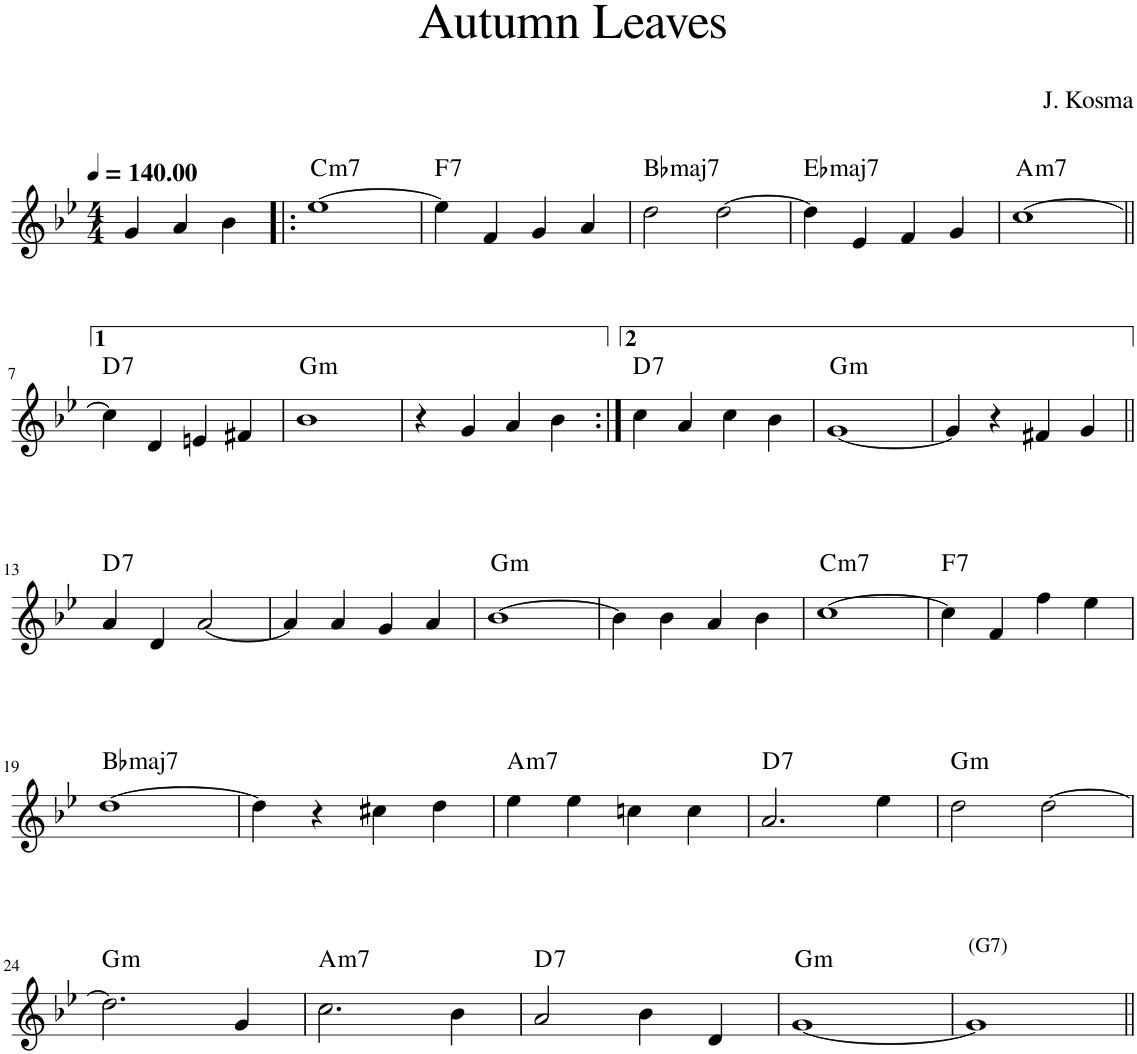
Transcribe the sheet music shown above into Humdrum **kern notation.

**kern	**harte
*part1	*part1
*staff1	*
*I"Piano	*
*I'Pno	*
*clefG2	*
*k[b-e-]	*
*B-:	*
*M4/4	*
*MM140	*
=1	=1
4g/	.
4a/	.
4b-\	.
=2!|:	=2!|:
!	!LO:H:kt=m7
[1ee-	C:min7
=3	=3
!	!LO:H:kt=7
4ee-\]	F:7
4f/	.
4g/	.
4a/	.
=4	=4
!	!LO:H:kt=maj7
2dd\	Bb:maj7
[2dd\	.
=5	=5
!	!LO:H:kt=maj7
4dd\]	Eb:maj7
4e-/	.
4f/	.
4g/	.
=6	=6
!	!LO:H:kt=m7
[1cc	A:min7
!!LO:LB:g=z
=7||	=7||
!	!LO:H:kt=7
4cc\]	D:7
4d/	.
4en/	.
4f#X/	.
=8	=8
!	!LO:H:kt=m
1b-	G:min
=9	=9
4r	.
4g/	.
4a/	.
4b-\	.
=10:|!	=10:|!
!	!LO:H:kt=7
4cc\	D:7
4a/	.
4cc\	.
4b-\	.
=11	=11
!	!LO:H:kt=m
[1g	G:min
=12	=12
4g/]	.
4r	.
4f#X/	.
4g/	.
!!LO:LB:g=z
=13||	=13||
!	!LO:H:kt=7
4a/	D:7
4d/	.
[2a/	.
=14	=14
4a/]	.
4a/	.
4g/	.
4a/	.
=15	=15
!	!LO:H:kt=m
[1b-	G:min
=16	=16
4b-\]	.
4b-\	.
4a/	.
4b-\	.
=17	=17
!	!LO:H:kt=m7
[1cc	C:min7
=18	=18
!	!LO:H:kt=7
4cc\]	F:7
4f/	.
4ff\	.
4ee-\	.
!!LO:LB:g=z
=19	=19
!	!LO:H:kt=maj7
[1dd	Bb:maj7
=20	=20
4dd\]	.
4r	.
4cc#X\	.
4dd\	.
=21	=21
!	!LO:H:kt=m7
4ee-\	A:min7
4ee-\	.
4ccn\	.
4cc\	.
=22	=22
!	!LO:H:kt=7
2.a/	D:7
4ee-\	.
=23	=23
!	!LO:H:kt=m
2dd\	G:min
[2dd\	.
!!LO:LB:g=z
=24	=24
!	!LO:H:kt=m
2.dd\]	G:min
4g/	.
=25	=25
!	!LO:H:kt=m7
2.cc\	A:min7
4b-\	.
=26	=26
!	!LO:H:kt=7
2a/	D:7
4b-\	.
4d/	.
=27	=27
!	!LO:H:kt=m
[1g	G:min
=28	=28
!LO:TX:a:t=(G7)	!
1g]	.
=||	=||
*-	*-
